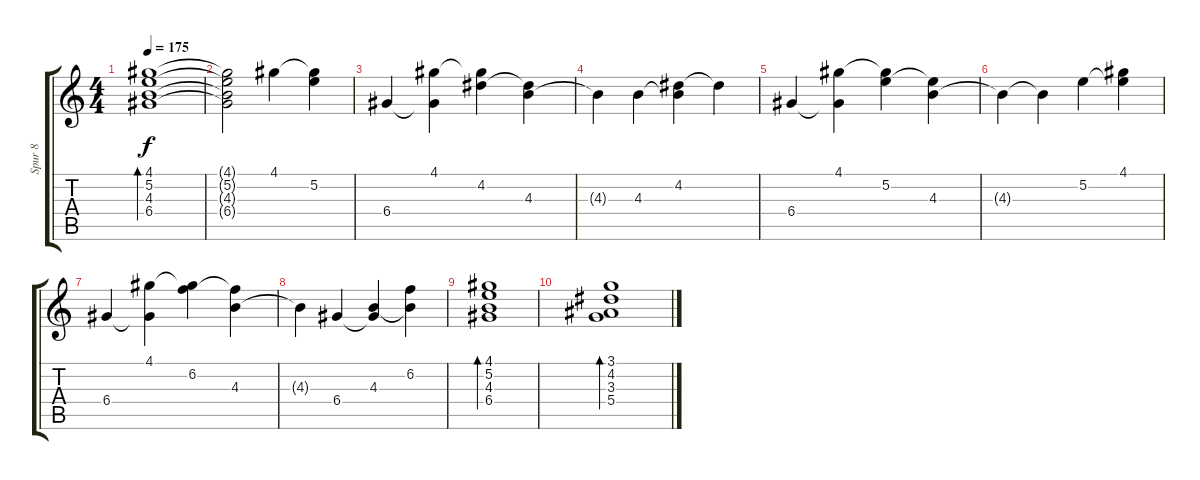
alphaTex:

\track ("Spur 8" "Spur 8") {instrument acousticguitarsteel}
\staff {score tabs}
\tuning (E4 B3 G3 D3 A2 E2) {hide}
\ts (4 4)
\tempo 175
\clef g2
\ks c
(4.1 5.2 4.3 6.4).1{bd 480 dy f} |
(4.1{t} 5.2{t} 4.3{t} 6.4{t}).2 4.1.4 (4.1{t} 5.2).4 |
6.4.4 (4.1 6.4{t}).4 (4.1{t} 4.2).4 (4.2{t} 4.3).4 |
4.3{t}.4 4.3.4 (4.2 4.3{t}).4 4.2{t}.4 |
6.4.4 (4.1 6.4{t}).4 (4.1{t} 5.2).4 (5.2{t} 4.3).4 |
4.3{t}.4 4.3{t}.4 5.2.4 (4.1 5.2{t}).4 |
6.4.4 (4.1 6.4{t}).4 (4.1{t} 6.2).4 (6.2{t} 4.3).4 |
4.3{t}.4 6.4.4 (4.3 6.4{t}).4 (6.2 4.3{t}).4 |
(4.1 5.2 4.3 6.4).1{bd 480} |
(3.1 4.2 3.3 5.4).1{bd 480}
